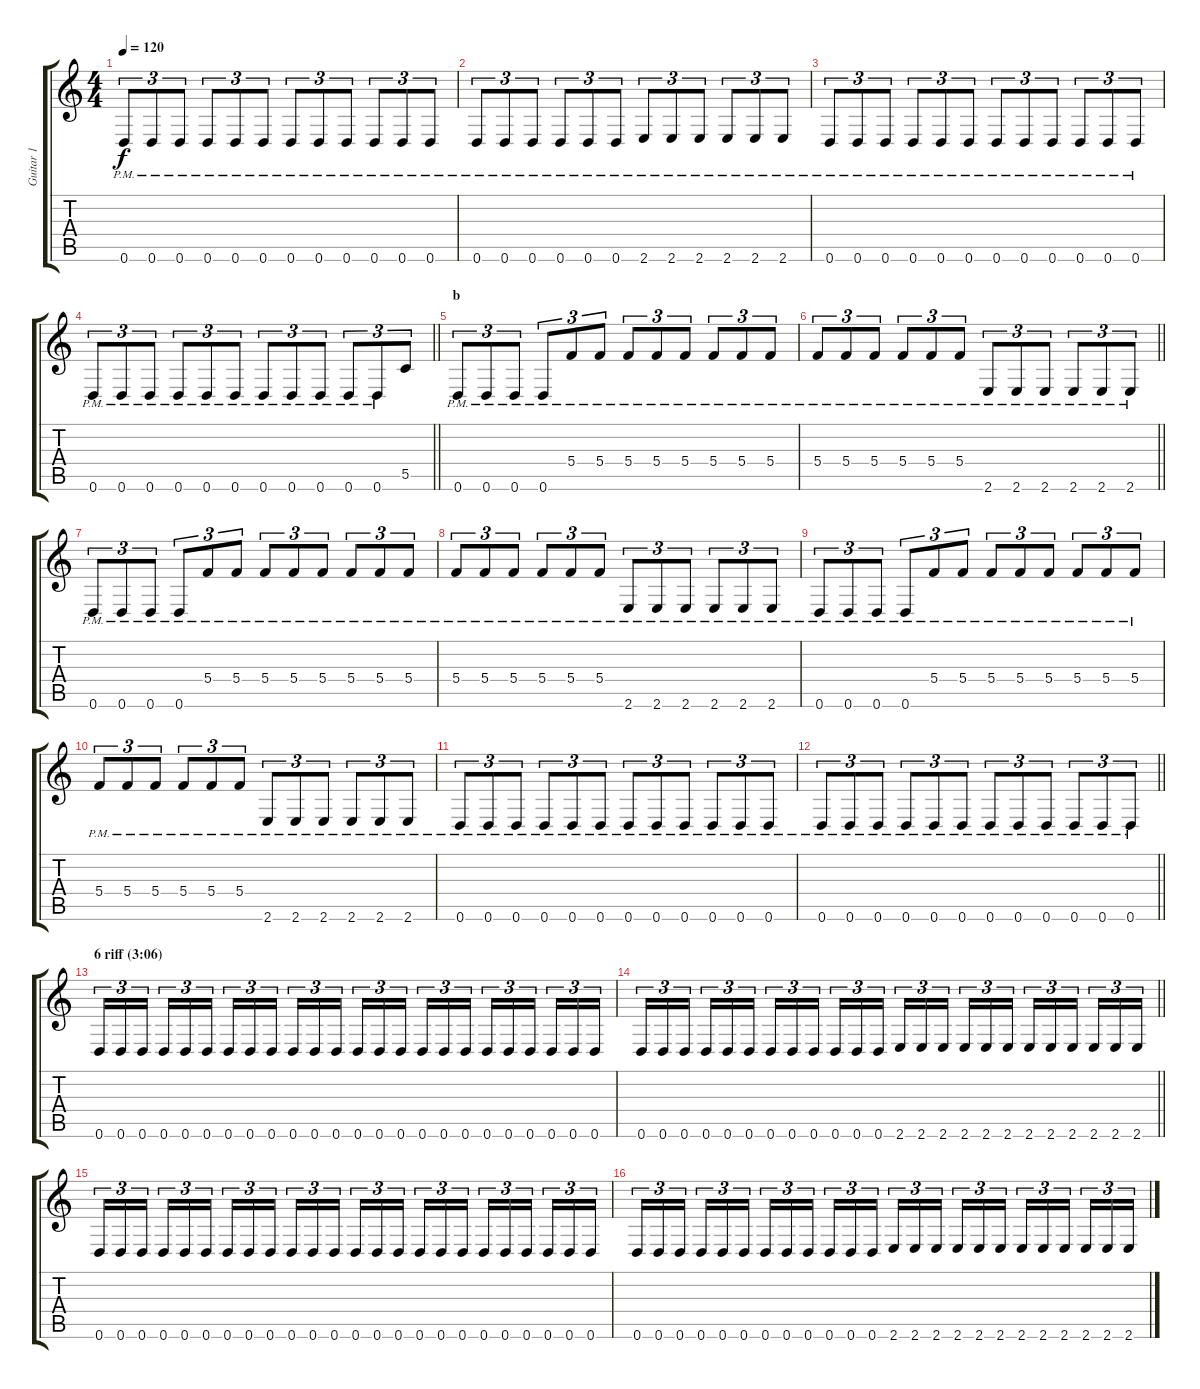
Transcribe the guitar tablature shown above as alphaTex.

\track ("Guitar 1" "Guitar 1") {instrument distortionguitar}
\staff {score tabs}
\tuning (D4 A3 F3 C3 G2 D2) {hide}
\ts (4 4)
\tempo 120
\clef g2
\ks c
0.6{pm}.8{tu (3 2) dy f} 0.6{pm}.8{tu (3 2)} 0.6{pm}.8{tu (3 2)} 0.6{pm}.8{tu (3 2)} 0.6{pm}.8{tu (3 2)} 0.6{pm}.8{tu (3 2)} 0.6{pm}.8{tu (3 2)} 0.6{pm}.8{tu (3 2)} 0.6{pm}.8{tu (3 2)} 0.6{pm}.8{tu (3 2)} 0.6{pm}.8{tu (3 2)} 0.6{pm}.8{tu (3 2)} |
0.6{pm}.8{tu (3 2)} 0.6{pm}.8{tu (3 2)} 0.6{pm}.8{tu (3 2)} 0.6{pm}.8{tu (3 2)} 0.6{pm}.8{tu (3 2)} 0.6{pm}.8{tu (3 2)} 2.6{pm}.8{tu (3 2)} 2.6{pm}.8{tu (3 2)} 2.6{pm}.8{tu (3 2)} 2.6{pm}.8{tu (3 2)} 2.6{pm}.8{tu (3 2)} 2.6{pm}.8{tu (3 2)} |
0.6{pm}.8{tu (3 2)} 0.6{pm}.8{tu (3 2)} 0.6{pm}.8{tu (3 2)} 0.6{pm}.8{tu (3 2)} 0.6{pm}.8{tu (3 2)} 0.6{pm}.8{tu (3 2)} 0.6{pm}.8{tu (3 2)} 0.6{pm}.8{tu (3 2)} 0.6{pm}.8{tu (3 2)} 0.6{pm}.8{tu (3 2)} 0.6{pm}.8{tu (3 2)} 0.6{pm}.8{tu (3 2)} |
\barLineRight lightlight
0.6{pm}.8{tu (3 2)} 0.6{pm}.8{tu (3 2)} 0.6{pm}.8{tu (3 2)} 0.6{pm}.8{tu (3 2)} 0.6{pm}.8{tu (3 2)} 0.6{pm}.8{tu (3 2)} 0.6{pm}.8{tu (3 2)} 0.6{pm}.8{tu (3 2)} 0.6{pm}.8{tu (3 2)} 0.6{pm}.8{tu (3 2)} 0.6{pm}.8{tu (3 2)} 5.5.8{tu (3 2)} |
\section ("" "b")
0.6{pm}.8{tu (3 2)} 0.6{pm}.8{tu (3 2)} 0.6{pm}.8{tu (3 2)} 0.6{pm}.8{tu (3 2)} 5.4{pm}.8{tu (3 2)} 5.4{pm}.8{tu (3 2)} 5.4{pm}.8{tu (3 2)} 5.4{pm}.8{tu (3 2)} 5.4{pm}.8{tu (3 2)} 5.4{pm}.8{tu (3 2)} 5.4{pm}.8{tu (3 2)} 5.4{pm}.8{tu (3 2)} |
\barLineRight lightlight
5.4{pm}.8{tu (3 2)} 5.4{pm}.8{tu (3 2)} 5.4{pm}.8{tu (3 2)} 5.4{pm}.8{tu (3 2)} 5.4{pm}.8{tu (3 2)} 5.4{pm}.8{tu (3 2)} 2.6{pm}.8{tu (3 2)} 2.6{pm}.8{tu (3 2)} 2.6{pm}.8{tu (3 2)} 2.6{pm}.8{tu (3 2)} 2.6{pm}.8{tu (3 2)} 2.6{pm}.8{tu (3 2)} |
0.6{pm}.8{tu (3 2)} 0.6{pm}.8{tu (3 2)} 0.6{pm}.8{tu (3 2)} 0.6{pm}.8{tu (3 2)} 5.4{pm}.8{tu (3 2)} 5.4{pm}.8{tu (3 2)} 5.4{pm}.8{tu (3 2)} 5.4{pm}.8{tu (3 2)} 5.4{pm}.8{tu (3 2)} 5.4{pm}.8{tu (3 2)} 5.4{pm}.8{tu (3 2)} 5.4{pm}.8{tu (3 2)} |
5.4{pm}.8{tu (3 2)} 5.4{pm}.8{tu (3 2)} 5.4{pm}.8{tu (3 2)} 5.4{pm}.8{tu (3 2)} 5.4{pm}.8{tu (3 2)} 5.4{pm}.8{tu (3 2)} 2.6{pm}.8{tu (3 2)} 2.6{pm}.8{tu (3 2)} 2.6{pm}.8{tu (3 2)} 2.6{pm}.8{tu (3 2)} 2.6{pm}.8{tu (3 2)} 2.6{pm}.8{tu (3 2)} |
0.6{pm}.8{tu (3 2)} 0.6{pm}.8{tu (3 2)} 0.6{pm}.8{tu (3 2)} 0.6{pm}.8{tu (3 2)} 5.4{pm}.8{tu (3 2)} 5.4{pm}.8{tu (3 2)} 5.4{pm}.8{tu (3 2)} 5.4{pm}.8{tu (3 2)} 5.4{pm}.8{tu (3 2)} 5.4{pm}.8{tu (3 2)} 5.4{pm}.8{tu (3 2)} 5.4{pm}.8{tu (3 2)} |
5.4{pm}.8{tu (3 2)} 5.4{pm}.8{tu (3 2)} 5.4{pm}.8{tu (3 2)} 5.4{pm}.8{tu (3 2)} 5.4{pm}.8{tu (3 2)} 5.4{pm}.8{tu (3 2)} 2.6{pm}.8{tu (3 2)} 2.6{pm}.8{tu (3 2)} 2.6{pm}.8{tu (3 2)} 2.6{pm}.8{tu (3 2)} 2.6{pm}.8{tu (3 2)} 2.6{pm}.8{tu (3 2)} |
0.6{pm}.8{tu (3 2)} 0.6{pm}.8{tu (3 2)} 0.6{pm}.8{tu (3 2)} 0.6{pm}.8{tu (3 2)} 0.6{pm}.8{tu (3 2)} 0.6{pm}.8{tu (3 2)} 0.6{pm}.8{tu (3 2)} 0.6{pm}.8{tu (3 2)} 0.6{pm}.8{tu (3 2)} 0.6{pm}.8{tu (3 2)} 0.6{pm}.8{tu (3 2)} 0.6{pm}.8{tu (3 2)} |
\barLineRight lightlight
0.6{pm}.8{tu (3 2)} 0.6{pm}.8{tu (3 2)} 0.6{pm}.8{tu (3 2)} 0.6{pm}.8{tu (3 2)} 0.6{pm}.8{tu (3 2)} 0.6{pm}.8{tu (3 2)} 0.6{pm}.8{tu (3 2)} 0.6{pm}.8{tu (3 2)} 0.6{pm}.8{tu (3 2)} 0.6{pm}.8{tu (3 2)} 0.6{pm}.8{tu (3 2)} 0.6{pm}.8{tu (3 2)} |
\section ("" "6 riff (3:06)")
0.6.16{tu (3 2)} 0.6.16{tu (3 2)} 0.6.16{tu (3 2) beam splitsecondary} 0.6.16{tu (3 2)} 0.6.16{tu (3 2)} 0.6.16{tu (3 2)} 0.6.16{tu (3 2)} 0.6.16{tu (3 2)} 0.6.16{tu (3 2) beam splitsecondary} 0.6.16{tu (3 2)} 0.6.16{tu (3 2)} 0.6.16{tu (3 2)} 0.6.16{tu (3 2)} 0.6.16{tu (3 2)} 0.6.16{tu (3 2) beam splitsecondary} 0.6.16{tu (3 2)} 0.6.16{tu (3 2)} 0.6.16{tu (3 2)} 0.6.16{tu (3 2)} 0.6.16{tu (3 2)} 0.6.16{tu (3 2) beam splitsecondary} 0.6.16{tu (3 2)} 0.6.16{tu (3 2)} 0.6.16{tu (3 2)} |
\barLineRight lightlight
0.6.16{tu (3 2)} 0.6.16{tu (3 2)} 0.6.16{tu (3 2) beam splitsecondary} 0.6.16{tu (3 2)} 0.6.16{tu (3 2)} 0.6.16{tu (3 2)} 0.6.16{tu (3 2)} 0.6.16{tu (3 2)} 0.6.16{tu (3 2) beam splitsecondary} 0.6.16{tu (3 2)} 0.6.16{tu (3 2)} 0.6.16{tu (3 2)} 2.6.16{tu (3 2)} 2.6.16{tu (3 2)} 2.6.16{tu (3 2) beam splitsecondary} 2.6.16{tu (3 2)} 2.6.16{tu (3 2)} 2.6.16{tu (3 2)} 2.6.16{tu (3 2)} 2.6.16{tu (3 2)} 2.6.16{tu (3 2) beam splitsecondary} 2.6.16{tu (3 2)} 2.6.16{tu (3 2)} 2.6.16{tu (3 2)} |
0.6.16{tu (3 2)} 0.6.16{tu (3 2)} 0.6.16{tu (3 2) beam splitsecondary} 0.6.16{tu (3 2)} 0.6.16{tu (3 2)} 0.6.16{tu (3 2)} 0.6.16{tu (3 2)} 0.6.16{tu (3 2)} 0.6.16{tu (3 2) beam splitsecondary} 0.6.16{tu (3 2)} 0.6.16{tu (3 2)} 0.6.16{tu (3 2)} 0.6.16{tu (3 2)} 0.6.16{tu (3 2)} 0.6.16{tu (3 2) beam splitsecondary} 0.6.16{tu (3 2)} 0.6.16{tu (3 2)} 0.6.16{tu (3 2)} 0.6.16{tu (3 2)} 0.6.16{tu (3 2)} 0.6.16{tu (3 2) beam splitsecondary} 0.6.16{tu (3 2)} 0.6.16{tu (3 2)} 0.6.16{tu (3 2)} |
0.6.16{tu (3 2)} 0.6.16{tu (3 2)} 0.6.16{tu (3 2) beam splitsecondary} 0.6.16{tu (3 2)} 0.6.16{tu (3 2)} 0.6.16{tu (3 2)} 0.6.16{tu (3 2)} 0.6.16{tu (3 2)} 0.6.16{tu (3 2) beam splitsecondary} 0.6.16{tu (3 2)} 0.6.16{tu (3 2)} 0.6.16{tu (3 2)} 2.6.16{tu (3 2)} 2.6.16{tu (3 2)} 2.6.16{tu (3 2) beam splitsecondary} 2.6.16{tu (3 2)} 2.6.16{tu (3 2)} 2.6.16{tu (3 2)} 2.6.16{tu (3 2)} 2.6.16{tu (3 2)} 2.6.16{tu (3 2) beam splitsecondary} 2.6.16{tu (3 2)} 2.6.16{tu (3 2)} 2.6.16{tu (3 2)}
